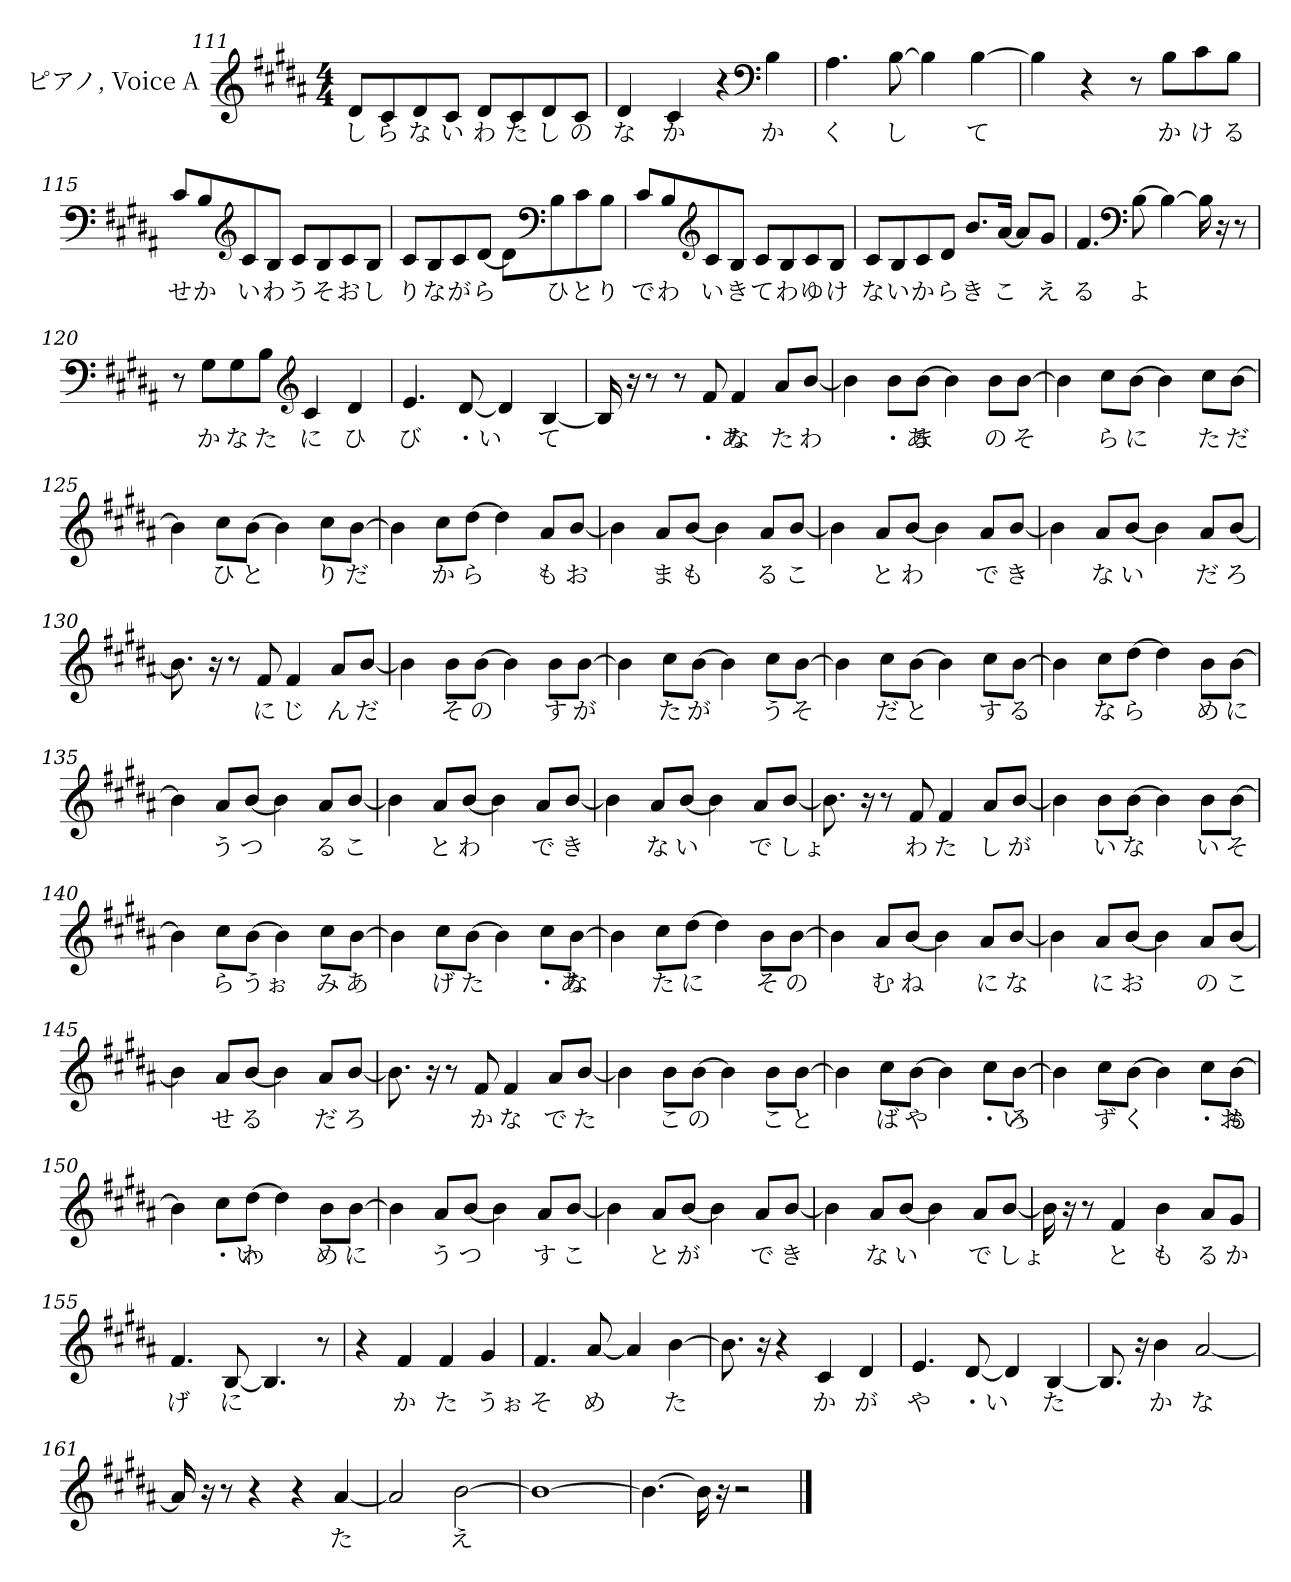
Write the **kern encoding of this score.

**kern	**text
*part1	*part1
*staff1	*staff1
*I"ピアノ, Voice A	*
*clefG2	*
*k[f#c#g#d#a#]	*
*M4/4	*
=111	=111
!	!LO:LY:b
8d#/L	し
!	!LO:LY:b
8c#/	ら
!	!LO:LY:b
8d#/	な
!	!LO:LY:b
8c#/J	い
!	!LO:LY:b
8d#/L	わ
!	!LO:LY:b
8c#/	た
!	!LO:LY:b
8d#/	し
!	!LO:LY:b
8c#/J	の
!!LO:LB:g=z
=112	=112
!	!LO:LY:b
4d#/	な
!	!LO:LY:b
4c#/	か
4r	.
*clefF4	*
!	!LO:LY:b
4B\	か
=113	=113
!	!LO:LY:b
4.A#\	く
!	!LO:LY:b
[8B\	し
4B\]	.
!	!LO:LY:b
[4B\	て
=114	=114
4B\]	.
4r	.
8r	.
!	!LO:LY:b
8B\L	か
!	!LO:LY:b
8c#\	け
!	!LO:LY:b
8B\J	る
=115	=115
!	!LO:LY:b
8c#/L	せ
!	!LO:LY:b
8B/	か
*clefG2	*
!	!LO:LY:b
8c#/	い
!	!LO:LY:b
8B/J	わ
!	!LO:LY:b
8c#/L	う
!	!LO:LY:b
8B/	そ
!	!LO:LY:b
8c#/	お
!	!LO:LY:b
8B/J	し
=116	=116
!	!LO:LY:b
8c#/L	り
!	!LO:LY:b
8B/	な
!	!LO:LY:b
8c#/	が
!	!LO:LY:b
[8d#/J	ら
8d#\L]	.
*clefF4	*
!	!LO:LY:b
8B\	ひ
!	!LO:LY:b
8c#\	と
!	!LO:LY:b
8B\J	り
!!LO:PB:g=z
=117	=117
!	!LO:LY:b
8c#/L	で
!	!LO:LY:b
8B/	わ
*clefG2	*
!	!LO:LY:b
8c#/	い
!	!LO:LY:b
8B/J	き
!	!LO:LY:b
8c#/L	て
!	!LO:LY:b
8B/	わ
!	!LO:LY:b
8c#/	ゆ
!	!LO:LY:b
8B/J	け
=118	=118
!	!LO:LY:b
8c#/L	な
!	!LO:LY:b
8B/	い
!	!LO:LY:b
8c#/	か
!	!LO:LY:b
8d#/J	ら
!	!LO:LY:b
8.b/L	き
!	!LO:LY:b
[16a#/Jk	こ
8a#/L]	.
!	!LO:LY:b
8g#/J	え
=119	=119
!	!LO:LY:b
4.f#/	る
*clefF4	*
!	!LO:LY:b
[8B\	よ
4B\_	.
16B\]	.
16r	.
8r	.
=120	=120
8r	.
!	!LO:LY:b
8G#\L	か
!	!LO:LY:b
8G#\	な
!	!LO:LY:b
8B\J	た
*clefG2	*
!	!LO:LY:b
4c#/	に
!	!LO:LY:b
4d#/	ひ
!!LO:LB:g=z
=121	=121
!	!LO:LY:b
4.e/	び
!	!LO:LY:b
[8d#/	・い
4d#/]	.
!	!LO:LY:b
[4B/	て
=122	=122
16B/]	.
16r	.
8r	.
8r	.
!	!LO:LY:b
8f#/	・あ
!	!LO:LY:b
4f#/	な
!	!LO:LY:b
8a#/L	た
!	!LO:LY:b
[8b/J	わ
=123	=123
4b\]	.
!	!LO:LY:b
8b\L	・あ
!	!LO:LY:b
[8b\J	ま
4b\]	.
!	!LO:LY:b
8b\L	の
!	!LO:LY:b
[8b\J	そ
=124	=124
4b\]	.
!	!LO:LY:b
8cc#\L	ら
!	!LO:LY:b
[8b\J	に
4b\]	.
!	!LO:LY:b
8cc#\L	た
!	!LO:LY:b
[8b\J	だ
=125	=125
4b\]	.
!	!LO:LY:b
8cc#\L	ひ
!	!LO:LY:b
[8b\J	と
4b\]	.
!	!LO:LY:b
8cc#\L	り
!	!LO:LY:b
[8b\J	だ
=126	=126
4b\]	.
!	!LO:LY:b
8cc#\L	か
!	!LO:LY:b
[8dd#\J	ら
4dd#\]	.
!	!LO:LY:b
8a#/L	も
!	!LO:LY:b
[8b/J	お
!!LO:LB:g=z
=127	=127
4b\]	.
!	!LO:LY:b
8a#/L	ま
!	!LO:LY:b
[8b/J	も
4b\]	.
!	!LO:LY:b
8a#/L	る
!	!LO:LY:b
[8b/J	こ
=128	=128
4b\]	.
!	!LO:LY:b
8a#/L	と
!	!LO:LY:b
[8b/J	わ
4b\]	.
!	!LO:LY:b
8a#/L	で
!	!LO:LY:b
[8b/J	き
=129	=129
4b\]	.
!	!LO:LY:b
8a#/L	な
!	!LO:LY:b
[8b/J	い
4b\]	.
!	!LO:LY:b
8a#/L	だ
!	!LO:LY:b
[8b/J	ろ
=130	=130
8.b\]	.
16r	.
8r	.
!	!LO:LY:b
8f#/	に
!	!LO:LY:b
4f#/	じ
!	!LO:LY:b
8a#/L	ん
!	!LO:LY:b
[8b/J	だ
=131	=131
4b\]	.
!	!LO:LY:b
8b\L	そ
!	!LO:LY:b
[8b\J	の
4b\]	.
!	!LO:LY:b
8b\L	す
!	!LO:LY:b
[8b\J	が
=132	=132
4b\]	.
!	!LO:LY:b
8cc#\L	た
!	!LO:LY:b
[8b\J	が
4b\]	.
!	!LO:LY:b
8cc#\L	う
!	!LO:LY:b
[8b\J	そ
!!LO:LB:g=z
=133	=133
4b\]	.
!	!LO:LY:b
8cc#\L	だ
!	!LO:LY:b
[8b\J	と
4b\]	.
!	!LO:LY:b
8cc#\L	す
!	!LO:LY:b
[8b\J	る
=134	=134
4b\]	.
!	!LO:LY:b
8cc#\L	な
!	!LO:LY:b
[8dd#\J	ら
4dd#\]	.
!	!LO:LY:b
8b\L	め
!	!LO:LY:b
[8b\J	に
=135	=135
4b\]	.
!	!LO:LY:b
8a#/L	う
!	!LO:LY:b
[8b/J	つ
4b\]	.
!	!LO:LY:b
8a#/L	る
!	!LO:LY:b
[8b/J	こ
=136	=136
4b\]	.
!	!LO:LY:b
8a#/L	と
!	!LO:LY:b
[8b/J	わ
4b\]	.
!	!LO:LY:b
8a#/L	で
!	!LO:LY:b
[8b/J	き
=137	=137
4b\]	.
!	!LO:LY:b
8a#/L	な
!	!LO:LY:b
[8b/J	い
4b\]	.
!	!LO:LY:b
8a#/L	で
!	!LO:LY:b
[8b/J	しょ
=138	=138
8.b\]	.
16r	.
8r	.
!	!LO:LY:b
8f#/	わ
!	!LO:LY:b
4f#/	た
!	!LO:LY:b
8a#/L	し
!	!LO:LY:b
[8b/J	が
!!LO:LB:g=z
=139	=139
4b\]	.
!	!LO:LY:b
8b\L	い
!	!LO:LY:b
[8b\J	な
4b\]	.
!	!LO:LY:b
8b\L	い
!	!LO:LY:b
[8b\J	そ
=140	=140
4b\]	.
!	!LO:LY:b
8cc#\L	ら
!	!LO:LY:b
[8b\J	うぉ
4b\]	.
!	!LO:LY:b
8cc#\L	み
!	!LO:LY:b
[8b\J	あ
=141	=141
4b\]	.
!	!LO:LY:b
8cc#\L	げ
!	!LO:LY:b
[8b\J	た
4b\]	.
!	!LO:LY:b
8cc#\L	・あ
!	!LO:LY:b
[8b\J	な
=142	=142
4b\]	.
!	!LO:LY:b
8cc#\L	た
!	!LO:LY:b
[8dd#\J	に
4dd#\]	.
!	!LO:LY:b
8b\L	そ
!	!LO:LY:b
[8b\J	の
=143	=143
4b\]	.
!	!LO:LY:b
8a#/L	む
!	!LO:LY:b
[8b/J	ね
4b\]	.
!	!LO:LY:b
8a#/L	に
!	!LO:LY:b
[8b/J	な
=144	=144
4b\]	.
!	!LO:LY:b
8a#/L	に
!	!LO:LY:b
[8b/J	お
4b\]	.
!	!LO:LY:b
8a#/L	の
!	!LO:LY:b
[8b/J	こ
!!LO:LB:g=z
=145	=145
4b\]	.
!	!LO:LY:b
8a#/L	せ
!	!LO:LY:b
[8b/J	る
4b\]	.
!	!LO:LY:b
8a#/L	だ
!	!LO:LY:b
[8b/J	ろ
=146	=146
8.b\]	.
16r	.
8r	.
!	!LO:LY:b
8f#/	か
!	!LO:LY:b
4f#/	な
!	!LO:LY:b
8a#/L	で
!	!LO:LY:b
[8b/J	た
=147	=147
4b\]	.
!	!LO:LY:b
8b\L	こ
!	!LO:LY:b
[8b\J	の
4b\]	.
!	!LO:LY:b
8b\L	こ
!	!LO:LY:b
[8b\J	と
=148	=148
4b\]	.
!	!LO:LY:b
8cc#\L	ば
!	!LO:LY:b
[8b\J	や
4b\]	.
!	!LO:LY:b
8cc#\L	・い
!	!LO:LY:b
[8b\J	ろ
=149	=149
4b\]	.
!	!LO:LY:b
8cc#\L	ず
!	!LO:LY:b
[8b\J	く
4b\]	.
!	!LO:LY:b
8cc#\L	・お
!	!LO:LY:b
[8b\J	も
=150	=150
4b\]	.
!	!LO:LY:b
8cc#\L	・い
!	!LO:LY:b
[8dd#\J	わ
4dd#\]	.
!	!LO:LY:b
8b\L	め
!	!LO:LY:b
[8b\J	に
!!LO:LB:g=z
=151	=151
4b\]	.
!	!LO:LY:b
8a#/L	う
!	!LO:LY:b
[8b/J	つ
4b\]	.
!	!LO:LY:b
8a#/L	す
!	!LO:LY:b
[8b/J	こ
=152	=152
4b\]	.
!	!LO:LY:b
8a#/L	と
!	!LO:LY:b
[8b/J	が
4b\]	.
!	!LO:LY:b
8a#/L	で
!	!LO:LY:b
[8b/J	き
=153	=153
4b\]	.
!	!LO:LY:b
8a#/L	な
!	!LO:LY:b
[8b/J	い
4b\]	.
!	!LO:LY:b
8a#/L	で
!	!LO:LY:b
[8b/J	しょ
=154	=154
16b\]	.
16r	.
8r	.
!	!LO:LY:b
4f#/	と
!	!LO:LY:b
4b\	も
!	!LO:LY:b
8a#/L	る
!	!LO:LY:b
8g#/J	か
=155	=155
!	!LO:LY:b
4.f#/	げ
!	!LO:LY:b
[8B/	に
4.B/]	.
8r	.
=156	=156
4r	.
!	!LO:LY:b
4f#/	か
!	!LO:LY:b
4f#/	た
!	!LO:LY:b
4g#/	うぉ
!!LO:LB:g=z
=157	=157
!	!LO:LY:b
4.f#/	そ
!	!LO:LY:b
[8a#/	め
4a#/]	.
!	!LO:LY:b
[4b\	た
=158	=158
8.b\]	.
16r	.
4r	.
!	!LO:LY:b
4c#/	か
!	!LO:LY:b
4d#/	が
=159	=159
!	!LO:LY:b
4.e/	や
!	!LO:LY:b
[8d#/	・い
4d#/]	.
!	!LO:LY:b
[4B/	た
=160	=160
8.B/]	.
16r	.
!	!LO:LY:b
4b\	か
!	!LO:LY:b
[2a#/	な
=161	=161
16a#/]	.
16r	.
8r	.
4r	.
4r	.
!	!LO:LY:b
[4a#/	た
=162	=162
2a#/]	.
!	!LO:LY:b
[2b\	え
=163	=163
1b_	.
=164	=164
4.b\_	.
16b\]	.
16r	.
2r	.
==	==
*-	*-
